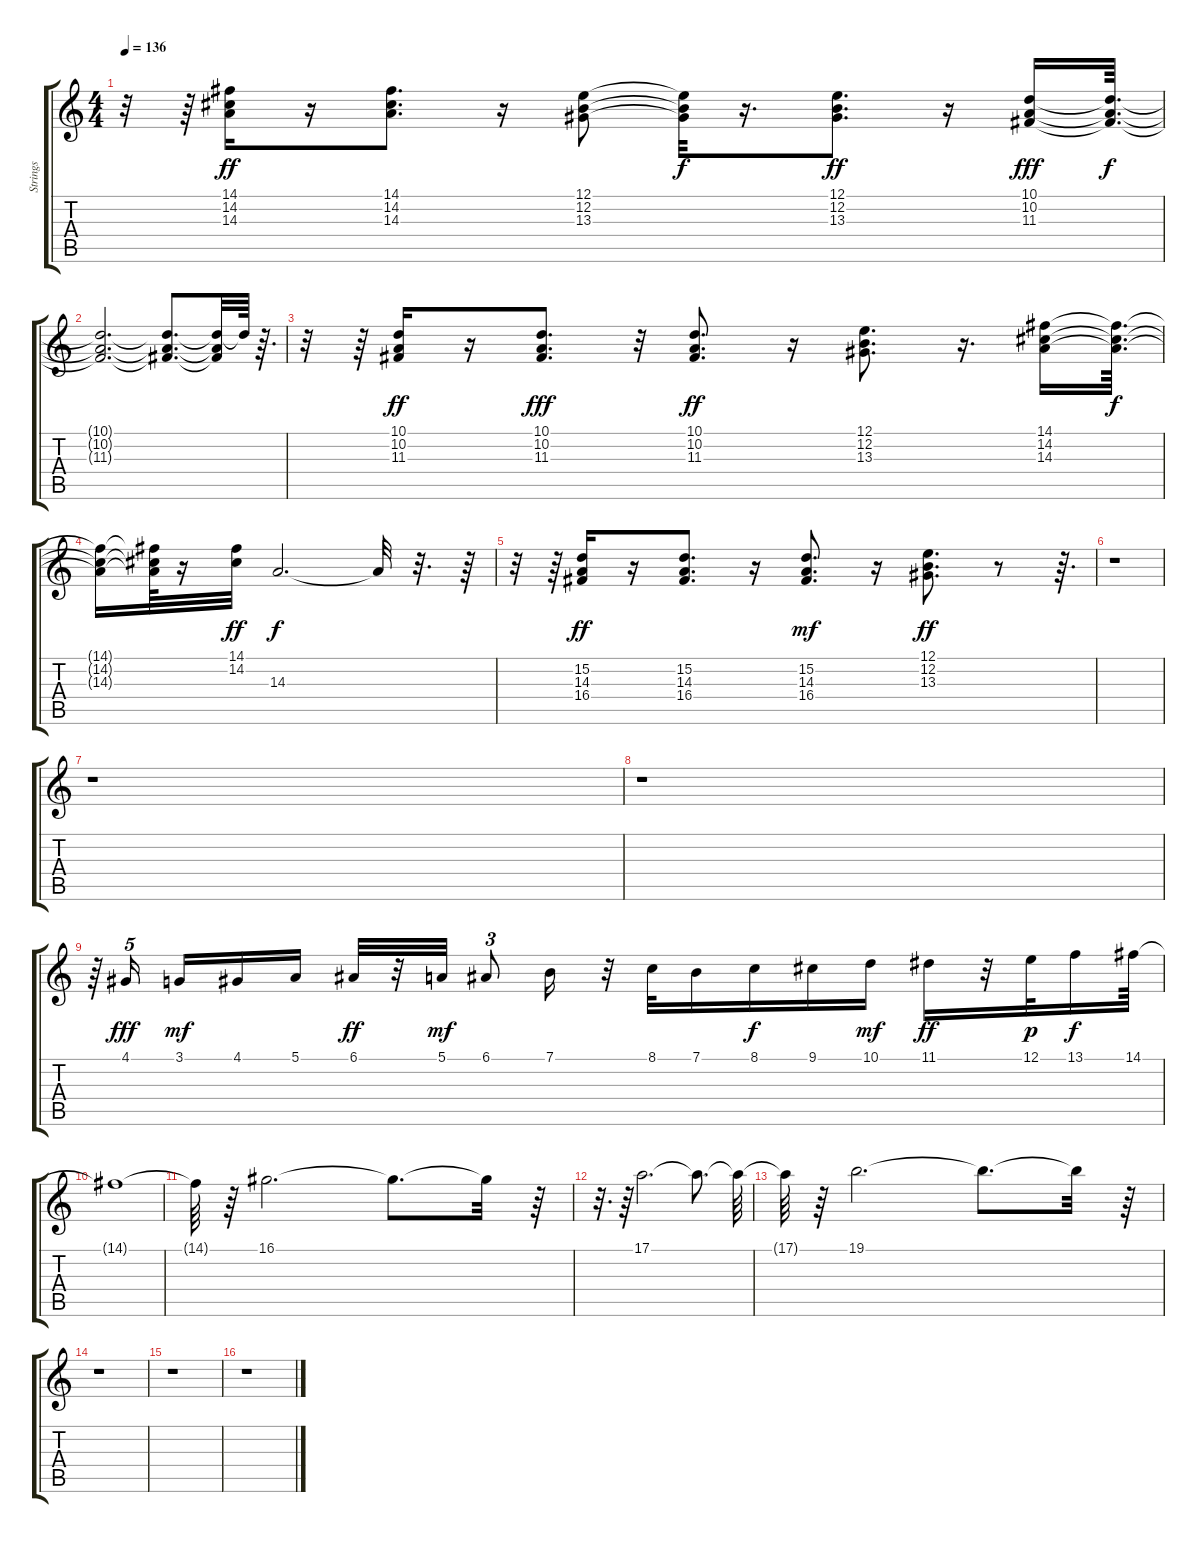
\track ("Strings" "Strings") {instrument stringensemble1}
\staff {score tabs}
\tuning (E4 B3 G3 D3 A2 E2) {hide}
\ts (4 4)
\tempo 136
\clef g2
\ks c
r.32{dy f} r.64 (14.1 14.2 14.3).16{dy ff} r.16 (14.1 14.2 14.3).8{d} r.16 (12.1 12.2 13.3).8 (12.1{t} 12.2{t} 13.3{t}).32{dy f} r.16{d} (12.1 12.2 13.3).8{d dy ff} r.16 (10.1 10.2 11.3).16{dy fff} (10.1{t} 10.2{t} 11.3{t}).64{d dy f} |
(10.1{t} 10.2{t} 11.3{t}).2{d} (10.1{t} 10.2{t} 11.3{t}).8{d} (10.1{t} 10.2{t} 11.3{t}).32 10.1{t}.64 r.64{d} |
r.32 r.64 (10.1 10.2 11.3).16{dy ff} r.16 (10.1 10.2 11.3).8{d dy fff} r.32 (10.1 10.2 11.3).8{d dy ff} r.16 (12.1 12.2 13.3).8{d} r.16{d} (14.1 14.2 14.3).16 (14.1{t} 14.2{t} 14.3{t}).64{d dy f} |
(14.1{t} 14.2{t} 14.3{t}).16 (14.1{t} 14.2{t} 14.3{t}).64 r.16 (14.1 14.2).32{dy ff} 14.3.2{d dy f} 14.3{t}.32 r.32{d} r.64 |
r.32 r.64 (15.2 14.3 16.4).16{dy ff} r.16 (15.2 14.3 16.4).8{d} r.16 (15.2 14.3 16.4).8{d dy mf} r.16 (12.1 12.2 13.3).8{d dy ff} r.8 r.64{d} |
r.1 |
r.1 |
r.1 |
r.64 4.1.16{tu (5 4) dy fff beam splitsecondary} 3.1.16{dy mf} 4.1.16 5.1.16 6.1.32{dy ff} r.32 5.1.32{dy mf} 6.1.8{tu (3 2)} 7.1.16 r.32 8.1.32 7.1.16 8.1.16{dy f} 9.1.16 10.1.16{dy mf} 11.1.16{dy ff} r.32 12.1.32{dy p} 13.1.16{dy f} 14.1.64 |
14.1{t}.1 |
14.1{t}.64 r.64 16.1.2{d} 16.1{t}.8{d} 16.1{t}.32 r.64 |
r.32{d} r.64 17.1.2{d} 17.1{t}.8{d} 17.1{t}.64 |
17.1{t}.64 r.64 19.1.2{d} 19.1{t}.8{d} 19.1{t}.32 r.64 |
r.1 |
r.1 |
r.1
